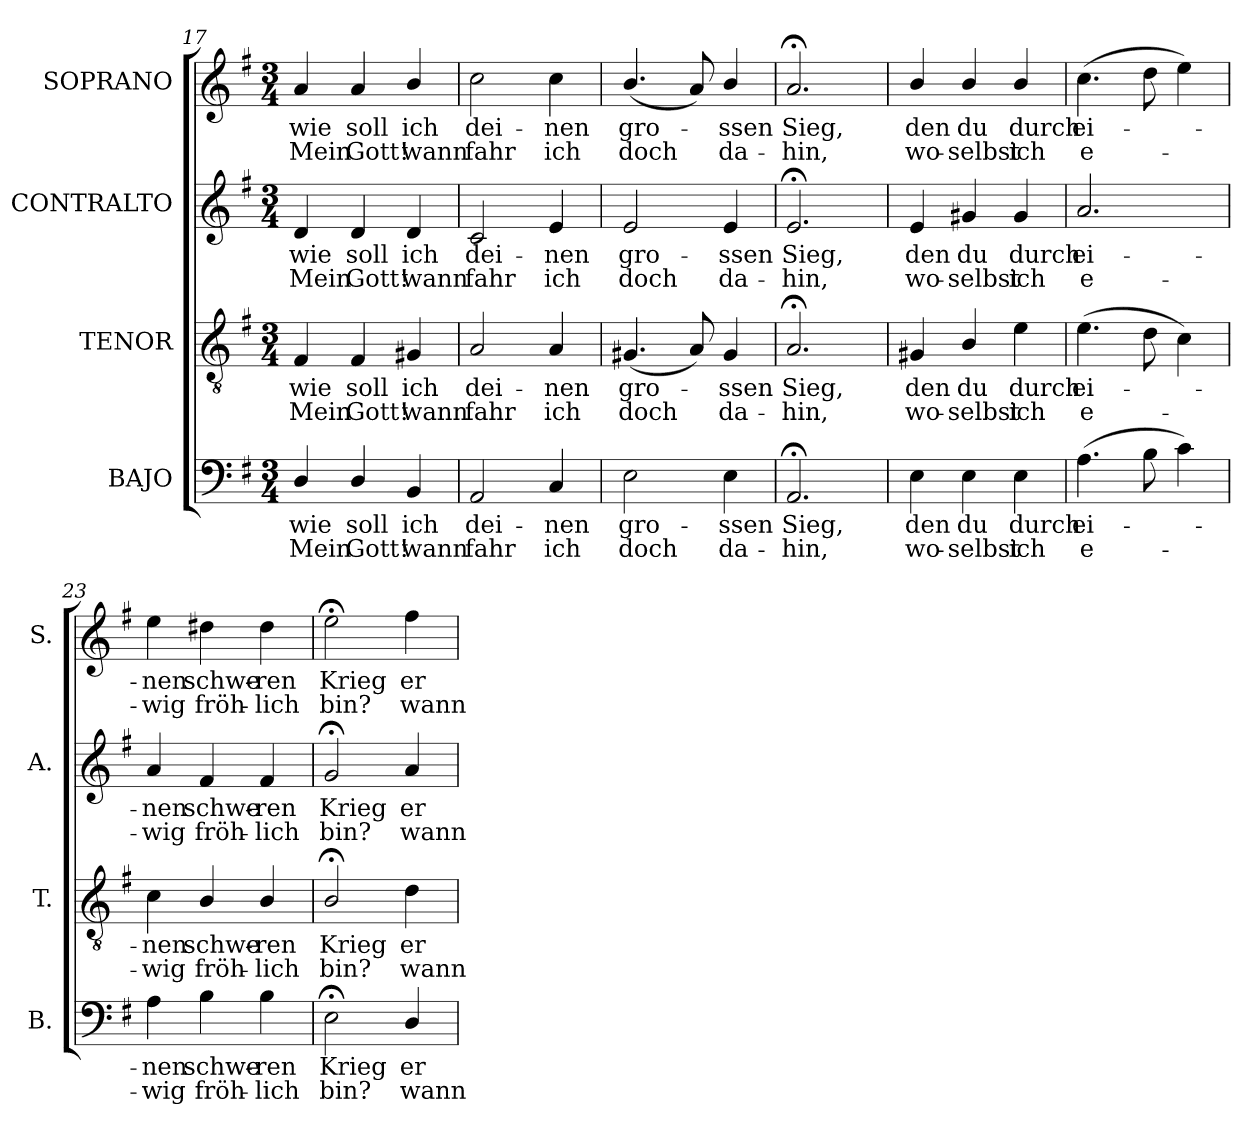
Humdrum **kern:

**kern	**text	**text	**kern	**text	**text	**kern	**text	**text	**kern	**text	**text
*part4	*part4	*part4	*part3	*part3	*part3	*part2	*part2	*part2	*part1	*part1	*part1
*staff4	*staff4	*staff4	*staff3	*staff3	*staff3	*staff2	*staff2	*staff2	*staff1	*staff1	*staff1
*I"BAJO	*	*	*I"TENOR	*	*	*I"CONTRALTO	*	*	*I"SOPRANO	*	*
*I'B.	*	*	*I'T.	*	*	*I'A.	*	*	*I'S.	*	*
!!LO:PB:g=z
*clefF4	*	*	*clefGv2	*	*	*clefG2	*	*	*clefG2	*	*
*	*	*	*ITrd7c12	*	*	*	*	*	*	*	*
*k[f#]	*	*	*k[f#]	*	*	*k[f#]	*	*	*k[f#]	*	*
*G:	*	*	*G:	*	*	*G:	*	*	*G:	*	*
*M3/4	*	*	*M3/4	*	*	*M3/4	*	*	*M3/4	*	*
=17	=17	=17	=17	=17	=17	=17	=17	=17	=17	=17	=17
!	!LO:LY:b:color=#000000	!LO:LY:b:color=#000000	!	!	!	!	!	!	!	!	!
!	!	!	!	!LO:LY:b:color=#000000	!LO:LY:b:color=#000000	!	!	!	!	!	!
!	!	!	!	!	!	!	!LO:LY:b:color=#000000	!LO:LY:b:color=#000000	!	!	!
!	!	!	!	!	!	!	!	!	!	!LO:LY:b:color=#000000	!LO:LY:b:color=#000000
4Di/	wie	Mein	4FF#i/	wie	Mein	4di/	wie	Mein	4ai/	wie	Mein
!	!LO:LY:b:color=#000000	!LO:LY:b:color=#000000	!	!	!	!	!	!	!	!	!
!	!	!	!	!LO:LY:b:color=#000000	!LO:LY:b:color=#000000	!	!	!	!	!	!
!	!	!	!	!	!	!	!LO:LY:b:color=#000000	!LO:LY:b:color=#000000	!	!	!
!	!	!	!	!	!	!	!	!	!	!LO:LY:b:color=#000000	!LO:LY:b:color=#000000
4Di/	soll	Gott!	4FF#i/	soll	Gott!	4di/	soll	Gott!	4ai/	soll	Gott!
!	!LO:LY:b:color=#000000	!LO:LY:b:color=#000000	!	!	!	!	!	!	!	!	!
!	!	!	!	!LO:LY:b:color=#000000	!LO:LY:b:color=#000000	!	!	!	!	!	!
!	!	!	!	!	!	!	!LO:LY:b:color=#000000	!LO:LY:b:color=#000000	!	!	!
!	!	!	!	!	!	!	!	!	!	!LO:LY:b:color=#000000	!LO:LY:b:color=#000000
4BBi/	ich	wann	4GG#Xi/	ich	wann	4di/	ich	wann	4bi/	ich	wann
=18	=18	=18	=18	=18	=18	=18	=18	=18	=18	=18	=18
!	!LO:LY:b:color=#000000	!LO:LY:b:color=#000000	!	!	!	!	!	!	!	!	!
!	!	!	!	!LO:LY:b:color=#000000	!LO:LY:b:color=#000000	!	!	!	!	!	!
!	!	!	!	!	!	!	!LO:LY:b:color=#000000	!LO:LY:b:color=#000000	!	!	!
!	!	!	!	!	!	!	!	!	!	!LO:LY:b:color=#000000	!LO:LY:b:color=#000000
2AAi/	dei-	fahr	2AAi/	dei-	fahr	2ci/	dei-	fahr	2cci\	dei-	fahr
!	!LO:LY:b:color=#000000	!LO:LY:b:color=#000000	!	!	!	!	!	!	!	!	!
!	!	!	!	!LO:LY:b:color=#000000	!LO:LY:b:color=#000000	!	!	!	!	!	!
!	!	!	!	!	!	!	!LO:LY:b:color=#000000	!LO:LY:b:color=#000000	!	!	!
!	!	!	!	!	!	!	!	!	!	!LO:LY:b:color=#000000	!LO:LY:b:color=#000000
4Ci/	-nen	ich	4AAi/	-nen	ich	4ei/	-nen	ich	4cci\	-nen	ich
=19	=19	=19	=19	=19	=19	=19	=19	=19	=19	=19	=19
!	!LO:LY:b:color=#000000	!LO:LY:b:color=#000000	!	!	!	!	!	!	!	!	!
!	!	!	!	!LO:LY:b:color=#000000	!LO:LY:b:color=#000000	!	!	!	!	!	!
!	!	!	!	!	!	!	!LO:LY:b:color=#000000	!LO:LY:b:color=#000000	!	!	!
!	!	!	!	!	!	!	!	!	!	!LO:LY:b:color=#000000	!LO:LY:b:color=#000000
2Ei\	gro-	doch	(4.GG#Xi/	gro-	doch	2ei/	gro-	doch	(4.bi/	gro-	doch
.	.	.	8AAi/)	.	.	.	.	.	8ai/)	.	.
!	!LO:LY:b:color=#000000	!LO:LY:b:color=#000000	!	!	!	!	!	!	!	!	!
!	!	!	!	!LO:LY:b:color=#000000	!LO:LY:b:color=#000000	!	!	!	!	!	!
!	!	!	!	!	!	!	!LO:LY:b:color=#000000	!LO:LY:b:color=#000000	!	!	!
!	!	!	!	!	!	!	!	!	!	!LO:LY:b:color=#000000	!LO:LY:b:color=#000000
4Ei\	-ssen	da-	4GG#i/	-ssen	da-	4ei/	-ssen	da-	4bi/	-ssen	da-
=20	=20	=20	=20	=20	=20	=20	=20	=20	=20	=20	=20
!	!LO:LY:b:color=#000000	!LO:LY:b:color=#000000	!	!	!	!	!	!	!	!	!
!	!	!	!	!LO:LY:b:color=#000000	!LO:LY:b:color=#000000	!	!	!	!	!	!
!	!	!	!	!	!	!	!LO:LY:b:color=#000000	!LO:LY:b:color=#000000	!	!	!
!	!	!	!	!	!	!	!	!	!	!LO:LY:b:color=#000000	!LO:LY:b:color=#000000
2.AA;i/	Sieg,	-hin,	2.AA;i/	Sieg,	-hin,	2.e;i/	Sieg,	-hin,	2.a;i/	Sieg,	-hin,
=21	=21	=21	=21	=21	=21	=21	=21	=21	=21	=21	=21
!	!LO:LY:b:color=#000000	!LO:LY:b:color=#000000	!	!	!	!	!	!	!	!	!
!	!	!	!	!LO:LY:b:color=#000000	!LO:LY:b:color=#000000	!	!	!	!	!	!
!	!	!	!	!	!	!	!LO:LY:b:color=#000000	!LO:LY:b:color=#000000	!	!	!
!	!	!	!	!	!	!	!	!	!	!LO:LY:b:color=#000000	!LO:LY:b:color=#000000
4Ei\	den	wo-	4GG#Xi/	den	wo-	4ei/	den	wo-	4bi/	den	wo-
!	!LO:LY:b:color=#000000	!LO:LY:b:color=#000000	!	!	!	!	!	!	!	!	!
!	!	!	!	!LO:LY:b:color=#000000	!LO:LY:b:color=#000000	!	!	!	!	!	!
!	!	!	!	!	!	!	!LO:LY:b:color=#000000	!LO:LY:b:color=#000000	!	!	!
!	!	!	!	!	!	!	!	!	!	!LO:LY:b:color=#000000	!LO:LY:b:color=#000000
4Ei\	du	-selbst	4BBi/	du	-selbst	4g#Xi/	du	-selbst	4bi/	du	-selbst
!	!LO:LY:b:color=#000000	!LO:LY:b:color=#000000	!	!	!	!	!	!	!	!	!
!	!	!	!	!LO:LY:b:color=#000000	!LO:LY:b:color=#000000	!	!	!	!	!	!
!	!	!	!	!	!	!	!LO:LY:b:color=#000000	!LO:LY:b:color=#000000	!	!	!
!	!	!	!	!	!	!	!	!	!	!LO:LY:b:color=#000000	!LO:LY:b:color=#000000
4Ei\	durch	ich	4Ei\	durch	ich	4g#i/	durch	ich	4bi/	durch	ich
=22	=22	=22	=22	=22	=22	=22	=22	=22	=22	=22	=22
!	!LO:LY:b:color=#000000	!LO:LY:b:color=#000000	!	!	!	!	!	!	!	!	!
!	!	!	!	!LO:LY:b:color=#000000	!LO:LY:b:color=#000000	!	!	!	!	!	!
!	!	!	!	!	!	!	!LO:LY:b:color=#000000	!LO:LY:b:color=#000000	!	!	!
!	!	!	!	!	!	!	!	!	!	!LO:LY:b:color=#000000	!LO:LY:b:color=#000000
(4.Ai\	ei-	e-	(4.Ei\	ei-	e-	2.ai/	ei-	e-	(4.cci\	ei-	e-
8Bi\	.	.	8Di\	.	.	.	.	.	8ddi\	.	.
4ci\)	.	.	4Ci\)	.	.	.	.	.	4eei\)	.	.
=23	=23	=23	=23	=23	=23	=23	=23	=23	=23	=23	=23
!	!LO:LY:b:color=#000000	!LO:LY:b:color=#000000	!	!	!	!	!	!	!	!	!
!	!	!	!	!LO:LY:b:color=#000000	!LO:LY:b:color=#000000	!	!	!	!	!	!
!	!	!	!	!	!	!	!LO:LY:b:color=#000000	!LO:LY:b:color=#000000	!	!	!
!	!	!	!	!	!	!	!	!	!	!LO:LY:b:color=#000000	!LO:LY:b:color=#000000
4Ai\	-nen	-wig	4Ci\	-nen	-wig	4ai/	-nen	-wig	4eei\	-nen	-wig
!	!LO:LY:b:color=#000000	!LO:LY:b:color=#000000	!	!	!	!	!	!	!	!	!
!	!	!	!	!LO:LY:b:color=#000000	!LO:LY:b:color=#000000	!	!	!	!	!	!
!	!	!	!	!	!	!	!LO:LY:b:color=#000000	!LO:LY:b:color=#000000	!	!	!
!	!	!	!	!	!	!	!	!	!	!LO:LY:b:color=#000000	!LO:LY:b:color=#000000
4Bi\	schwe-	fröh-	4BBi/	schwe-	fröh-	4f#i/	schwe-	fröh-	4dd#Xi\	schwe-	fröh-
!	!LO:LY:b:color=#000000	!LO:LY:b:color=#000000	!	!	!	!	!	!	!	!	!
!	!	!	!	!LO:LY:b:color=#000000	!LO:LY:b:color=#000000	!	!	!	!	!	!
!	!	!	!	!	!	!	!LO:LY:b:color=#000000	!LO:LY:b:color=#000000	!	!	!
!	!	!	!	!	!	!	!	!	!	!LO:LY:b:color=#000000	!LO:LY:b:color=#000000
4Bi\	-ren	-lich	4BBi/	-ren	-lich	4f#i/	-ren	-lich	4dd#i\	-ren	-lich
!!LO:LB:g=z
=24	=24	=24	=24	=24	=24	=24	=24	=24	=24	=24	=24
!	!LO:LY:b:color=#000000	!LO:LY:b:color=#000000	!	!	!	!	!	!	!	!	!
!	!	!	!	!LO:LY:b:color=#000000	!LO:LY:b:color=#000000	!	!	!	!	!	!
!	!	!	!	!	!	!	!LO:LY:b:color=#000000	!LO:LY:b:color=#000000	!	!	!
!	!	!	!	!	!	!	!	!	!	!LO:LY:b:color=#000000	!LO:LY:b:color=#000000
2E;i\	Krieg	bin?	2BB;i/	Krieg	bin?	2g;i/	Krieg	bin?	2ee;i\	Krieg	bin?
!	!LO:LY:b:color=#000000	!LO:LY:b:color=#000000	!	!	!	!	!	!	!	!	!
!	!	!	!	!LO:LY:b:color=#000000	!LO:LY:b:color=#000000	!	!	!	!	!	!
!	!	!	!	!	!	!	!LO:LY:b:color=#000000	!LO:LY:b:color=#000000	!	!	!
!	!	!	!	!	!	!	!	!	!	!LO:LY:b:color=#000000	!LO:LY:b:color=#000000
4Di/	er-	wann	4Di\	er-	wann	4ai/	er-	wann	4ff#i\	er-	wann
=	=	=	=	=	=	=	=	=	=	=	=
*-	*-	*-	*-	*-	*-	*-	*-	*-	*-	*-	*-
